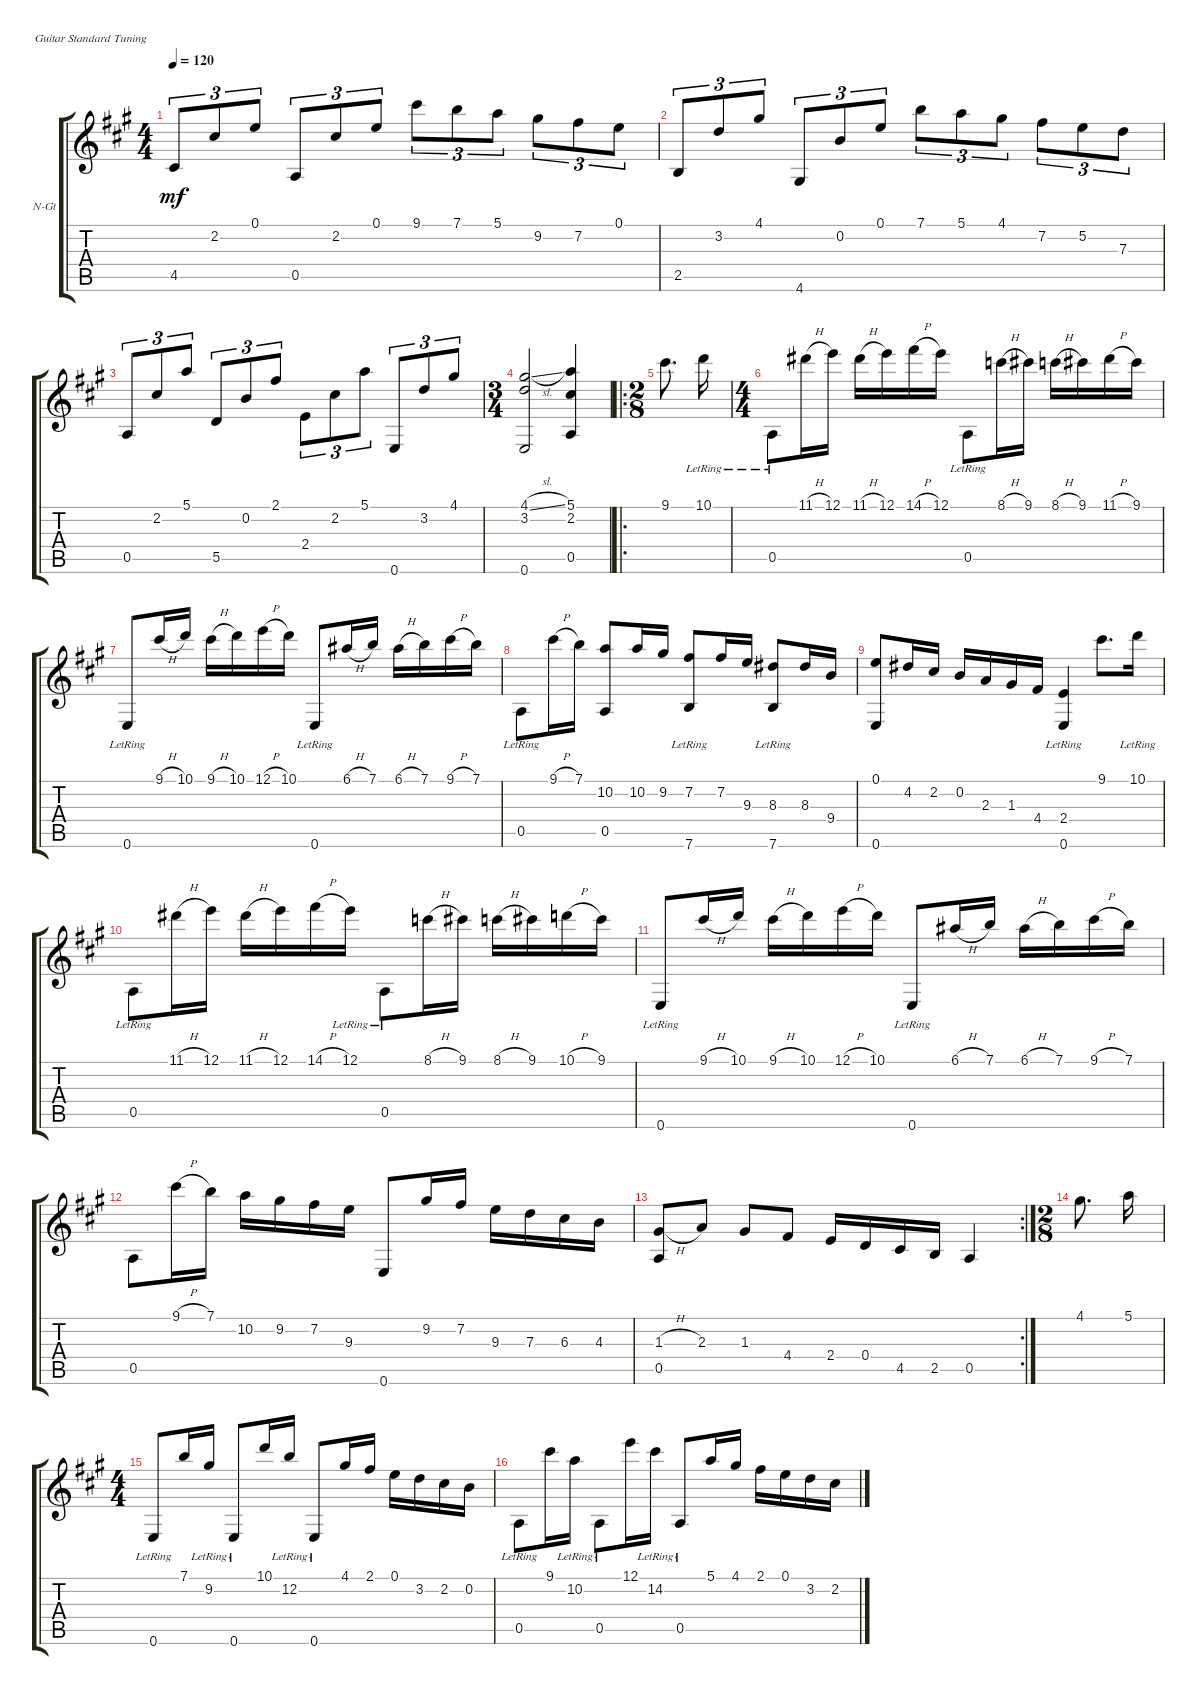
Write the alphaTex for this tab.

\defaultSystemsLayout 4
\bracketExtendMode groupsimilarinstruments
\firstSystemTrackNameOrientation horizontal
\otherSystemsTrackNameOrientation horizontal
\track ("Nylon Guitar" "N-Gt") {instrument acousticguitarnylon}
\staff {score tabs}
\tuning (E4 B3 G3 D3 A2 E2)
\ts (4 4)
\tempo 120
\clef g2
\ks a
4.5.8{tu (3 2) dy mf} 2.2.8{tu (3 2)} 0.1.8{tu (3 2)} 0.5.8{tu (3 2)} 2.2.8{tu (3 2)} 0.1.8{tu (3 2)} 9.1.8{tu (3 2)} 7.1.8{tu (3 2)} 5.1.8{tu (3 2)} 9.2.8{tu (3 2)} 7.2.8{tu (3 2)} 0.1.8{tu (3 2)} |
2.5.8{tu (3 2)} 3.2.8{tu (3 2)} 4.1.8{tu (3 2)} 4.6.8{tu (3 2)} 0.2.8{tu (3 2)} 0.1.8{tu (3 2)} 7.1.8{tu (3 2)} 5.1.8{tu (3 2)} 4.1.8{tu (3 2)} 7.2.8{tu (3 2)} 5.2.8{tu (3 2)} 7.3.8{tu (3 2)} |
0.5.8{tu (3 2)} 2.2.8{tu (3 2)} 5.1.8{tu (3 2)} 5.5.8{tu (3 2)} 0.2.8{tu (3 2)} 2.1.8{tu (3 2)} 2.4.8{tu (3 2)} 2.2.8{tu (3 2)} 5.1.8{tu (3 2)} 0.6.8{tu (3 2)} 3.2.8{tu (3 2)} 4.1.8{tu (3 2)} |
\ts (3 4)
(4.1{sl} 3.2 0.6).2 (5.1 2.2 0.5).4 |
\ro
\ts (2 8)
9.1.8{d} 10.1{lr}.16 |
\ts (4 4)
0.5{lr}.8 11.1{h}.16 12.1.16 11.1{h}.16 12.1.16 14.1{h}.16 12.1.16 0.5{lr}.8 8.1{h}.16 9.1.16 8.1{h}.16 9.1.16 11.1{h}.16 9.1.16 |
0.6{lr}.8 9.1{h}.16 10.1.16 9.1{h}.16 10.1.16 12.1{h}.16 10.1.16 0.6{lr}.8 6.1{h}.16 7.1.16 6.1{h}.16 7.1.16 9.1{h}.16 7.1.16 |
0.5{lr}.8 9.1{h}.16 7.1.16 (10.2 0.5).8 10.2.16 9.2.16 (7.2 7.6{lr}).8 7.2.16 9.3.16 (8.3 7.6{lr}).8 8.3.16 9.4.16 |
(0.1 0.6).8 4.2.16 2.2.16 0.2.16 2.3.16 1.3.16 4.4.16 (2.4 0.6{lr}).4 9.1.8{d} 10.1{lr}.16 |
0.5{lr}.8 11.1{h}.16 12.1.16 11.1{h}.16 12.1.16 14.1{h}.16 12.1{lr}.16 0.5{lr}.8 8.1{h}.16 9.1.16 8.1{h}.16 9.1.16 10.1{h}.16 9.1.16 |
0.6{lr}.8 9.1{h}.16 10.1.16 9.1{h}.16 10.1.16 12.1{h}.16 10.1.16 0.6{lr}.8 6.1{h}.16 7.1.16 6.1{h}.16 7.1.16 9.1{h}.16 7.1.16 |
0.5.8 9.1{h}.16 7.1.16 10.2.16 9.2.16 7.2.16 9.3.16 0.6.8 9.2.16 7.2.16 9.3.16 7.3.16 6.3.16 4.3.16 |
\rc 2
(0.5 1.3{h}).8 2.3.8 1.3.8 4.4.8 2.4.16 0.4.16 4.5.16 2.5.16 0.5.4 |
\ts (2 8)
4.1.8{d} 5.1.16 |
\ts (4 4)
0.6{lr}.8 7.1.16 9.2{lr}.16 0.6{lr}.8 10.1.16 12.2{lr}.16 0.6{lr}.8 4.1.16 2.1.16 0.1.16 3.2.16 2.2.16 0.2.16 |
0.5{lr}.8 9.1.16 10.2{lr}.16 0.5{lr}.8 12.1.16 14.2{lr}.16 0.5{lr}.8 5.1.16 4.1.16 2.1.16 0.1.16 3.2.16 2.2.16
